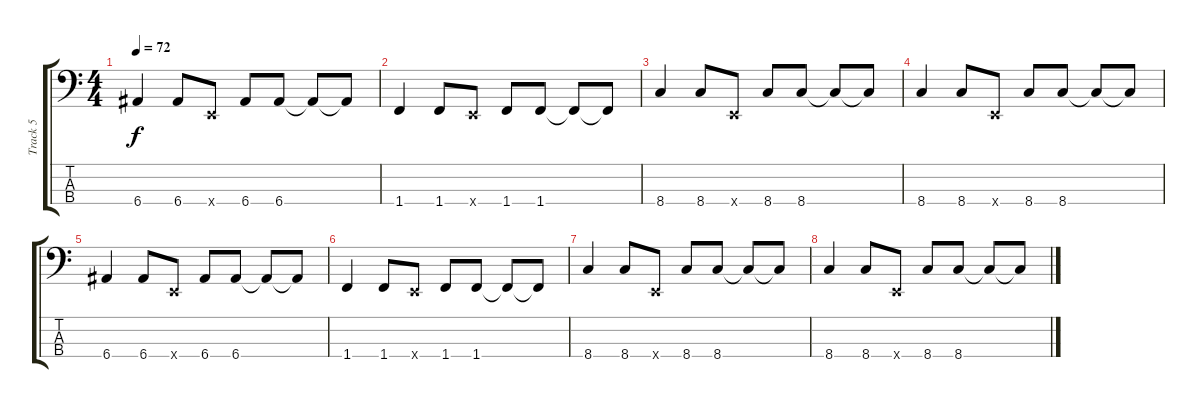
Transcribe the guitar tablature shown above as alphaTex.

\track ("Track 5" "Track 5") {instrument electricbassfinger}
\staff {score tabs}
\tuning (G2 D2 A1 E1) {hide}
\ts (4 4)
\tempo 72
\clef f4
\ks c
6.4.4{dy f} 6.4.8 0.4{x}.8 6.4.8 6.4.8 6.4{t}.8 6.4{t}.8 |
1.4.4 1.4.8 0.4{x}.8 1.4.8 1.4.8 1.4{t}.8 1.4{t}.8 |
8.4.4 8.4.8 0.4{x}.8 8.4.8 8.4.8 8.4{t}.8 8.4{t}.8 |
8.4.4 8.4.8 0.4{x}.8 8.4.8 8.4.8 8.4{t}.8 8.4{t}.8 |
6.4.4 6.4.8 0.4{x}.8 6.4.8 6.4.8 6.4{t}.8 6.4{t}.8 |
1.4.4 1.4.8 0.4{x}.8 1.4.8 1.4.8 1.4{t}.8 1.4{t}.8 |
8.4.4 8.4.8 0.4{x}.8 8.4.8 8.4.8 8.4{t}.8 8.4{t}.8 |
8.4.4 8.4.8 0.4{x}.8 8.4.8 8.4.8 8.4{t}.8 8.4{t}.8
